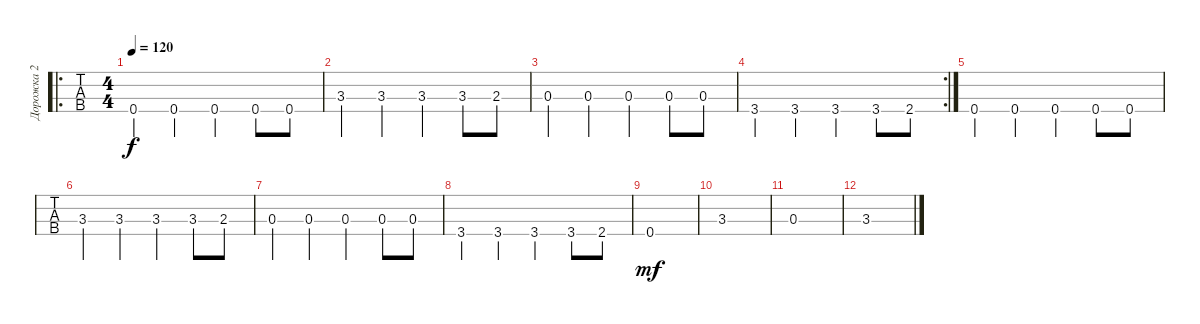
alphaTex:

\track ("Дорожка 2" "Дорожка 2") {instrument electricbassfinger}
\staff {tabs}
\tuning (G2 D2 A1 E1) {hide}
\ro
\ts (4 4)
\tempo 120
\clef f4
\ks c
0.4.4{dy f} 0.4.4 0.4.4 0.4.8 0.4.8 |
3.3.4 3.3.4 3.3.4 3.3.8 2.3.8 |
0.3.4 0.3.4 0.3.4 0.3.8 0.3.8 |
\rc 2
3.4.4 3.4.4 3.4.4 3.4.8 2.4.8 |
0.4.4 0.4.4 0.4.4 0.4.8 0.4.8 |
3.3.4 3.3.4 3.3.4 3.3.8 2.3.8 |
0.3.4 0.3.4 0.3.4 0.3.8 0.3.8 |
3.4.4 3.4.4 3.4.4 3.4.8 2.4.8 |
0.4.1{dy mf} |
3.3.1 |
0.3.1 |
3.3.1
